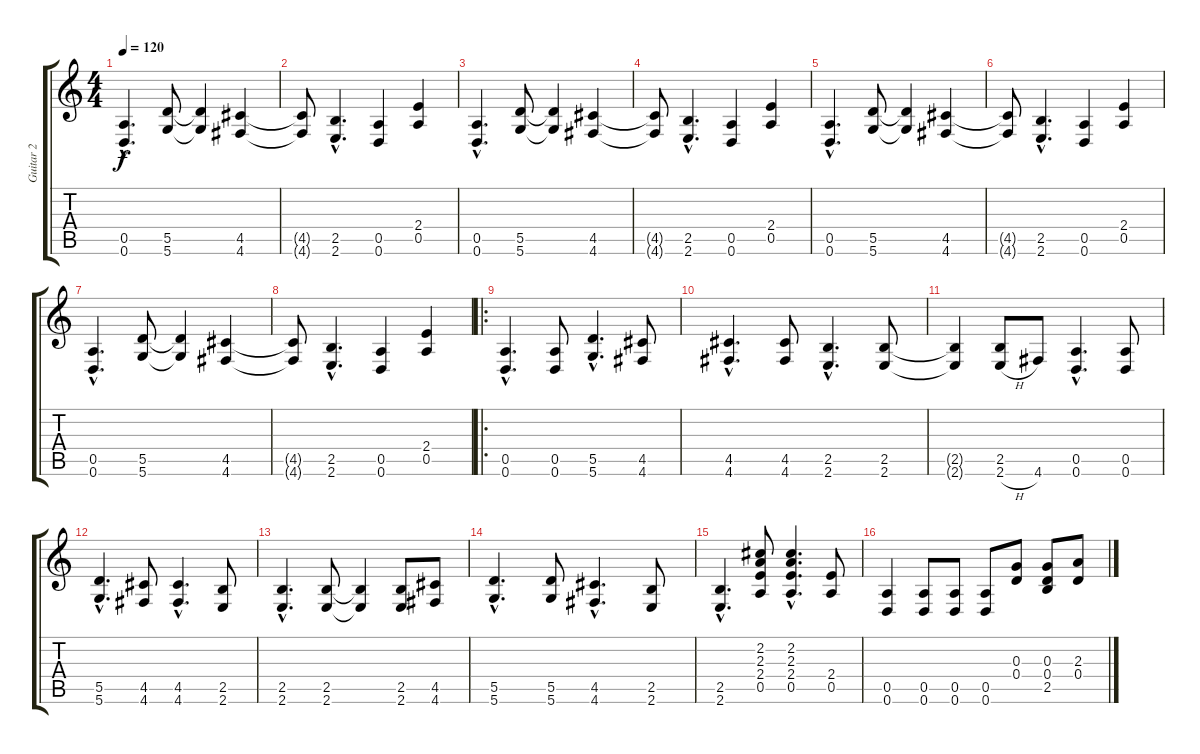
\track ("Guitar 2" "Guitar 2") {instrument acousticguitarsteel}
\staff {score tabs}
\tuning (E4 B3 G3 D3 A2 D2) {hide}
\ts (4 4)
\tempo 120
\clef g2
\ks c
(0.5{hac} 0.6{hac}).4{d dy f instrument acousticguitarsteel} (5.5 5.6).8 (5.5{t} 5.6{t}).4 (4.5 4.6).4 |
(4.5{t} 4.6{t}).8 (2.5{hac} 2.6{hac}).4{d} (0.5 0.6).4 (2.4 0.5).4 |
(0.5{hac} 0.6{hac}).4{d} (5.5 5.6).8 (5.5{t} 5.6{t}).4 (4.5 4.6).4 |
(4.5{t} 4.6{t}).8 (2.5{hac} 2.6{hac}).4{d} (0.5 0.6).4 (2.4 0.5).4 |
(0.5{hac} 0.6{hac}).4{d} (5.5 5.6).8 (5.5{t} 5.6{t}).4 (4.5 4.6).4 |
(4.5{t} 4.6{t}).8 (2.5{hac} 2.6{hac}).4{d} (0.5 0.6).4 (2.4 0.5).4 |
(0.5{hac} 0.6{hac}).4{d} (5.5 5.6).8 (5.5{t} 5.6{t}).4 (4.5 4.6).4 |
(4.5{t} 4.6{t}).8 (2.5{hac} 2.6{hac}).4{d} (0.5 0.6).4 (2.4 0.5).4 |
\ro
(0.5{hac} 0.6{hac}).4{d} (0.5 0.6).8 (5.5{hac} 5.6{hac}).4{d} (4.5 4.6).8 |
(4.5{hac} 4.6{hac}).4{d} (4.5 4.6).8 (2.5{hac} 2.6{hac}).4{d} (2.5 2.6).8 |
(2.5{t} 2.6{t}).4 (2.5 2.6{h}).8 4.6.8 (0.5{hac} 0.6{hac}).4{d} (0.5 0.6).8 |
(5.5{hac} 5.6{hac}).4{d} (4.5 4.6).8 (4.5{hac} 4.6{hac}).4{d} (2.5 2.6).8 |
(2.5{hac} 2.6{hac}).4{d} (2.5 2.6).8 (2.5{t} 2.6{t}).4 (2.5 2.6).8 (4.5 4.6).8 |
(5.5{hac} 5.6{hac}).4{d} (5.5 5.6).8 (4.5{hac} 4.6{hac}).4{d} (2.5 2.6).8 |
(2.5{hac} 2.6{hac}).4{d} (2.2 2.3 2.4 0.5).8 (2.2{hac} 2.3{hac} 2.4{hac} 0.5{hac}).4{d} (2.4 0.5).8 |
(0.5 0.6).4 (0.5 0.6).8 (0.5 0.6).8 (0.5 0.6).8 (0.3 0.4).8 (0.3 0.4 2.5).8 (2.3 0.4).8
